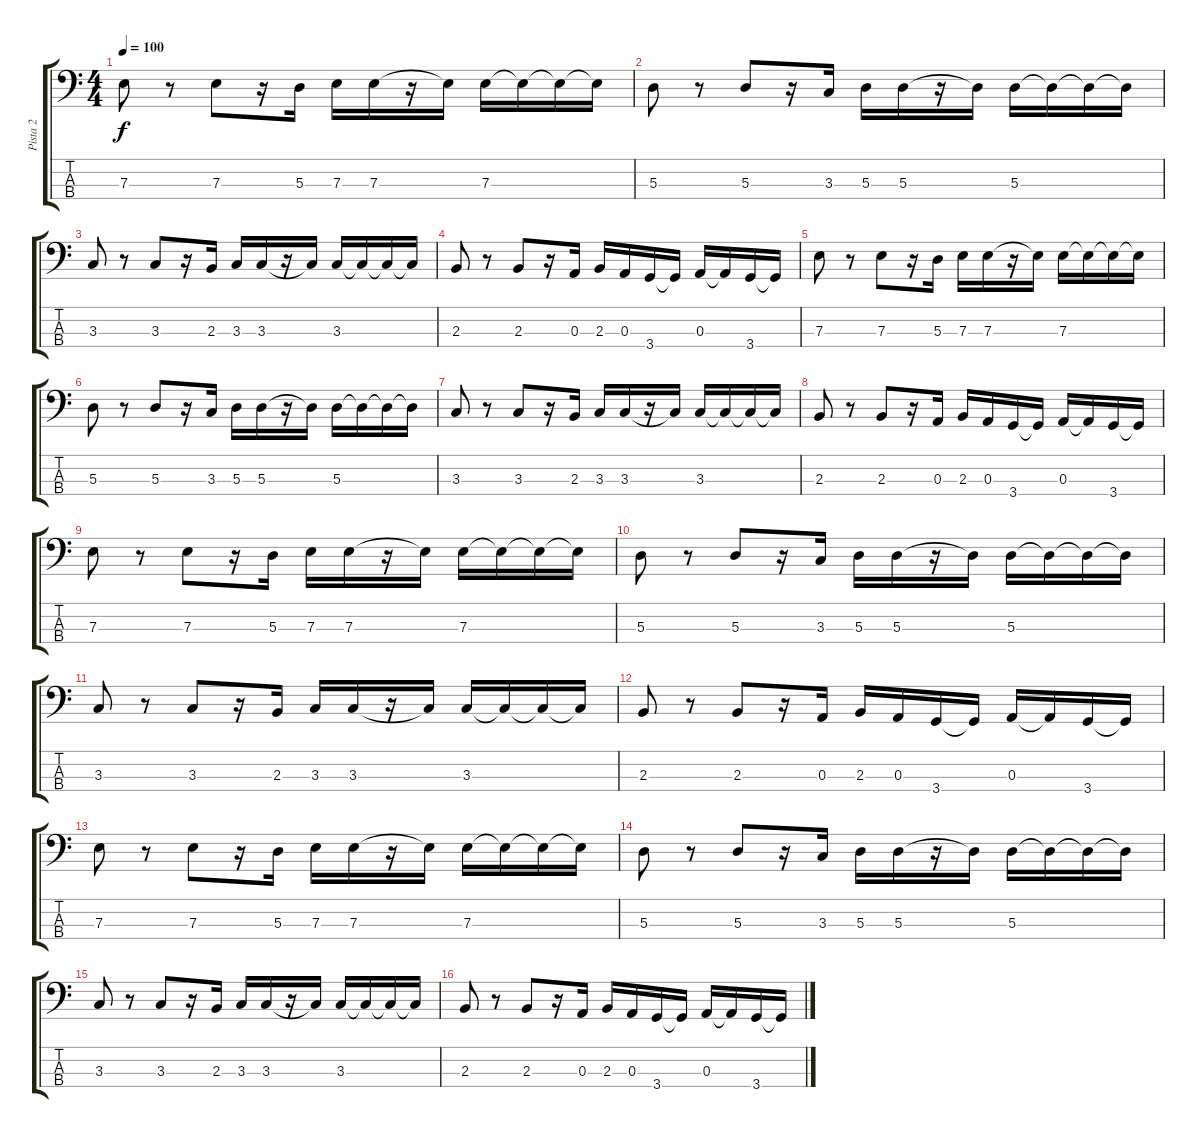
\track ("Pista 2" "Pista 2") {instrument electricbasspick}
\staff {score tabs}
\tuning (G2 D2 A1 E1) {hide}
\ts (4 4)
\tempo 100
\clef f4
\ks c
7.3.8{dy f} r.8 7.3.8 r.16 5.3.16 7.3.16 7.3.16 r.16 7.3{t}.16 7.3.16 7.3{t}.16 7.3{t}.16 7.3{t}.16 |
5.3.8 r.8 5.3.8 r.16 3.3.16 5.3.16 5.3.16 r.16 5.3{t}.16 5.3.16 5.3{t}.16 5.3{t}.16 5.3{t}.16 |
3.3.8 r.8 3.3.8 r.16 2.3.16 3.3.16 3.3.16 r.16 3.3{t}.16 3.3.16 3.3{t}.16 3.3{t}.16 3.3{t}.16 |
2.3.8 r.8 2.3.8 r.16 0.3.16 2.3.16 0.3.16 3.4.16 3.4{t}.16 0.3.16 0.3{t}.16 3.4.16 3.4{t}.16 |
7.3.8 r.8 7.3.8 r.16 5.3.16 7.3.16 7.3.16 r.16 7.3{t}.16 7.3.16 7.3{t}.16 7.3{t}.16 7.3{t}.16 |
5.3.8 r.8 5.3.8 r.16 3.3.16 5.3.16 5.3.16 r.16 5.3{t}.16 5.3.16 5.3{t}.16 5.3{t}.16 5.3{t}.16 |
3.3.8 r.8 3.3.8 r.16 2.3.16 3.3.16 3.3.16 r.16 3.3{t}.16 3.3.16 3.3{t}.16 3.3{t}.16 3.3{t}.16 |
2.3.8 r.8 2.3.8 r.16 0.3.16 2.3.16 0.3.16 3.4.16 3.4{t}.16 0.3.16 0.3{t}.16 3.4.16 3.4{t}.16 |
7.3.8 r.8 7.3.8 r.16 5.3.16 7.3.16 7.3.16 r.16 7.3{t}.16 7.3.16 7.3{t}.16 7.3{t}.16 7.3{t}.16 |
5.3.8 r.8 5.3.8 r.16 3.3.16 5.3.16 5.3.16 r.16 5.3{t}.16 5.3.16 5.3{t}.16 5.3{t}.16 5.3{t}.16 |
3.3.8 r.8 3.3.8 r.16 2.3.16 3.3.16 3.3.16 r.16 3.3{t}.16 3.3.16 3.3{t}.16 3.3{t}.16 3.3{t}.16 |
2.3.8 r.8 2.3.8 r.16 0.3.16 2.3.16 0.3.16 3.4.16 3.4{t}.16 0.3.16 0.3{t}.16 3.4.16 3.4{t}.16 |
7.3.8 r.8 7.3.8 r.16 5.3.16 7.3.16 7.3.16 r.16 7.3{t}.16 7.3.16 7.3{t}.16 7.3{t}.16 7.3{t}.16 |
5.3.8 r.8 5.3.8 r.16 3.3.16 5.3.16 5.3.16 r.16 5.3{t}.16 5.3.16 5.3{t}.16 5.3{t}.16 5.3{t}.16 |
3.3.8 r.8 3.3.8 r.16 2.3.16 3.3.16 3.3.16 r.16 3.3{t}.16 3.3.16 3.3{t}.16 3.3{t}.16 3.3{t}.16 |
2.3.8 r.8 2.3.8 r.16 0.3.16 2.3.16 0.3.16 3.4.16 3.4{t}.16 0.3.16 0.3{t}.16 3.4.16 3.4{t}.16
